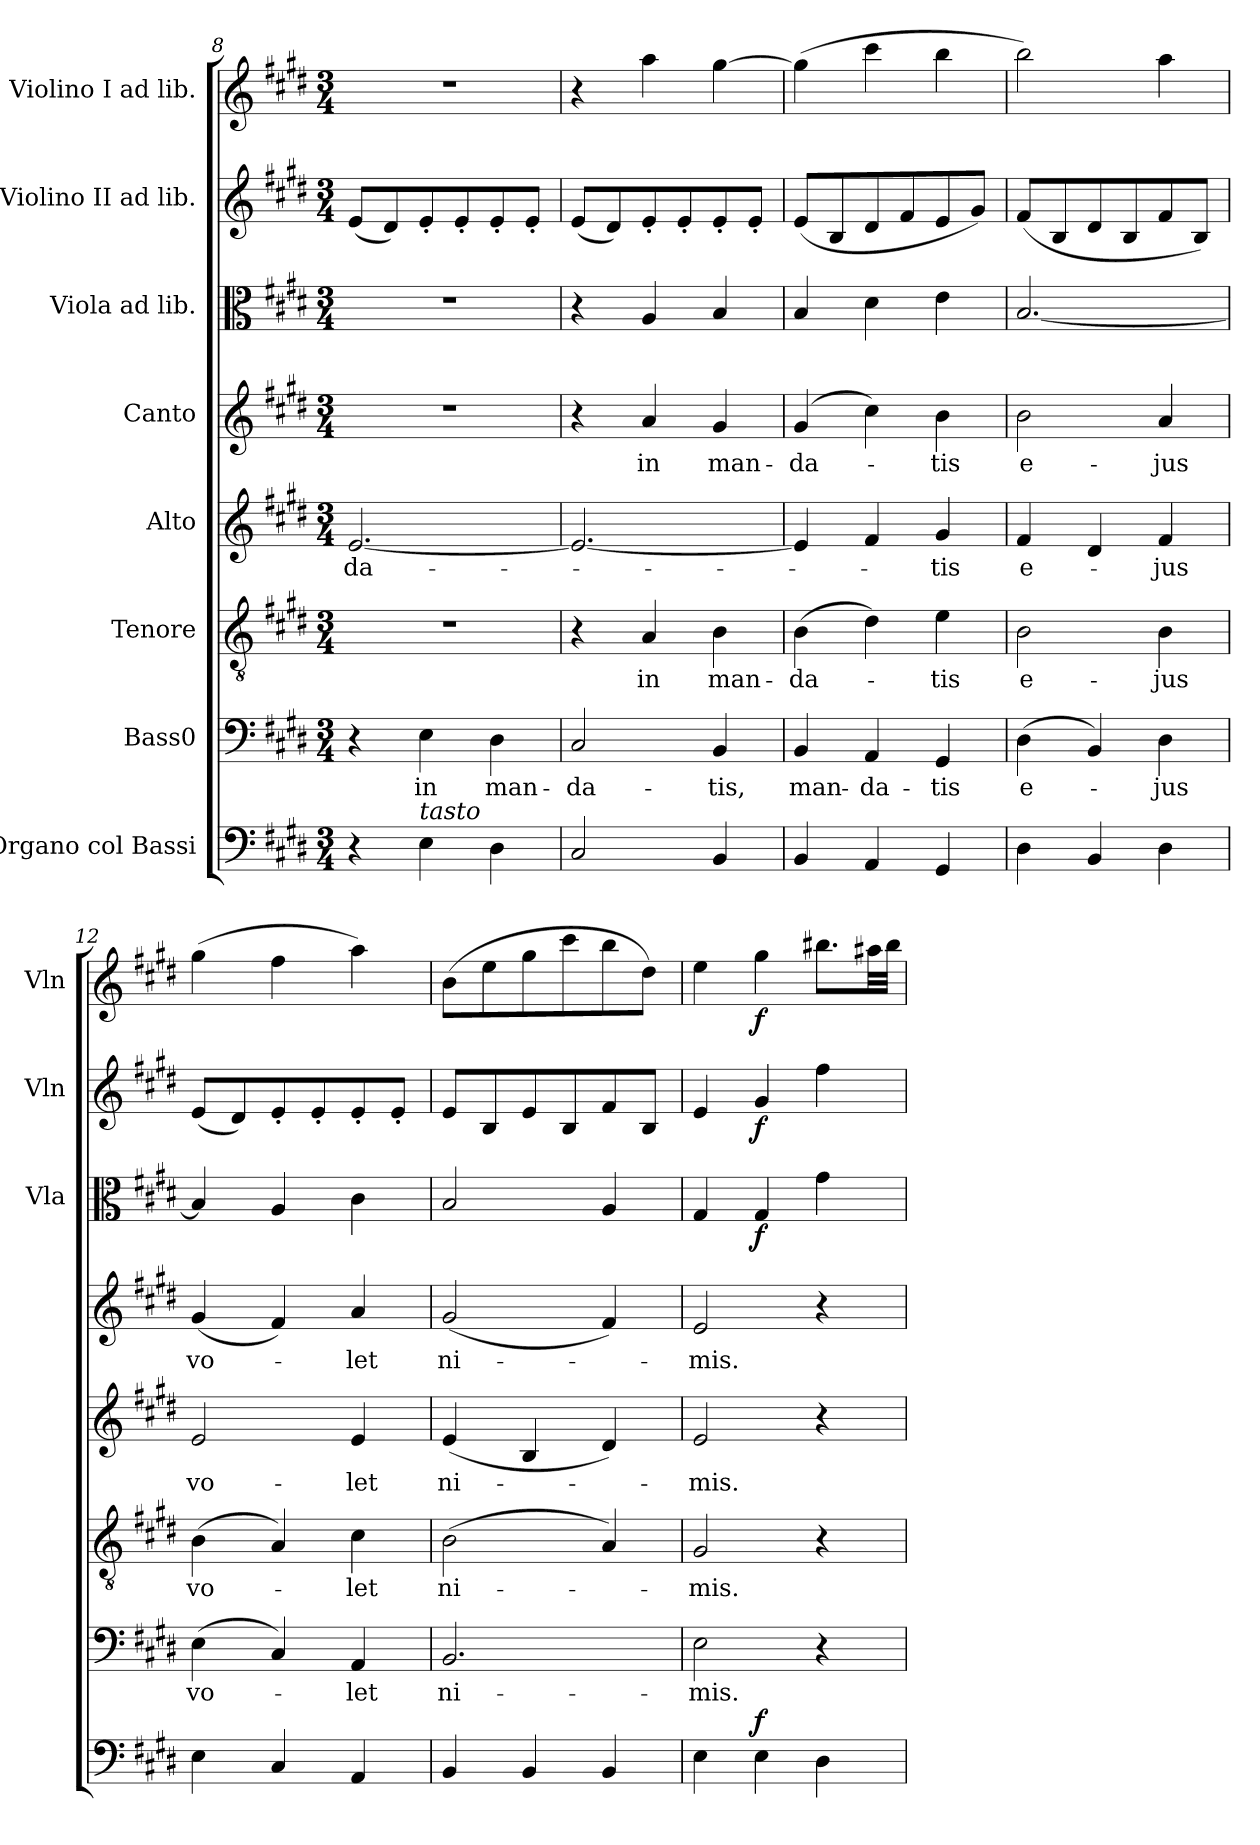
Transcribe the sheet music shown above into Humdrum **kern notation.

**kern	**dynam	**kern	**text	**kern	**text	**kern	**text	**kern	**text	**kern	**dynam	**kern	**dynam	**kern	**dynam
*part8	*part8	*part7	*part7	*part6	*part6	*part5	*part5	*part4	*part4	*part3	*part3	*part2	*part2	*part1	*part1
*staff8	*staff8	*staff7	*staff7	*staff6	*staff6	*staff5	*staff5	*staff4	*staff4	*staff3	*staff3	*staff2	*staff2	*staff1	*staff1
*I"Organo col Bassi	*	*I"Bass0	*	*I"Tenore	*	*I"Alto	*	*I"Canto	*	*I"Viola ad lib.	*	*I"Violino II ad lib.	*	*I"Violino I ad lib.	*
*	*	*	*	*	*	*	*	*	*	*I'Vla	*	*I'Vln	*	*I'Vln	*
*clefF4	*	*clefF4	*	*clefGv2	*	*clefG2	*	*clefG2	*	*clefC3	*	*clefG2	*	*clefG2	*
*k[f#c#g#d#]	*	*k[f#c#g#d#]	*	*k[f#c#g#d#]	*	*k[f#c#g#d#]	*	*k[f#c#g#d#]	*	*k[f#c#g#d#]	*	*k[f#c#g#d#]	*	*k[f#c#g#d#]	*
*M3/4	*	*M3/4	*	*M3/4	*	*M3/4	*	*M3/4	*	*M3/4	*	*M3/4	*	*M3/4	*
=8	=8	=8	=8	=8	=8	=8	=8	=8	=8	=8	=8	=8	=8	=8	=8
!	!	!	!	!	!	!	!LO:LY:b	!	!	!	!	!	!	!	!
4r	.	4r	.	2.r	.	[2.e/	-da-	2.r	.	2.r	.	(8e/L	.	2.r	.
.	.	.	.	.	.	.	.	.	.	.	.	8d#/)	.	.	.
!LO:TX:a:i:t=tasto	!	!	!	!	!	!	!	!	!	!	!	!	!	!	!
!	!	!	!LO:LY:b	!	!	!	!	!	!	!	!	!	!	!	!
4E\	.	4E\	in	.	.	.	.	.	.	.	.	8e'/	.	.	.
.	.	.	.	.	.	.	.	.	.	.	.	8e'/	.	.	.
!	!	!	!LO:LY:b	!	!	!	!	!	!	!	!	!	!	!	!
4D#\	.	4D#\	man-	.	.	.	.	.	.	.	.	8e'/	.	.	.
.	.	.	.	.	.	.	.	.	.	.	.	8e'/J	.	.	.
=9	=9	=9	=9	=9	=9	=9	=9	=9	=9	=9	=9	=9	=9	=9	=9
!	!	!	!LO:LY:b	!	!	!	!	!	!	!	!	!	!	!	!
2C#/	.	2C#/	-da-	4r	.	2.e/_	.	4r	.	4r	.	(8e/L	.	4r	.
.	.	.	.	.	.	.	.	.	.	.	.	8d#/)	.	.	.
!	!	!	!	!	!LO:LY:b	!	!	!	!LO:LY:b	!	!	!	!	!	!
.	.	.	.	4A/	in	.	.	4a/	in	4A/	.	8e'/	.	4aa\	.
.	.	.	.	.	.	.	.	.	.	.	.	8e'/	.	.	.
!	!	!	!LO:LY:b	!	!LO:LY:b	!	!	!	!LO:LY:b	!	!	!	!	!	!
4BB/	.	4BB/	-tis,	4B\	man-	.	.	4g#/	man-	4B/	.	8e'/	.	[4gg#\	.
.	.	.	.	.	.	.	.	.	.	.	.	8e'/J	.	.	.
=10	=10	=10	=10	=10	=10	=10	=10	=10	=10	=10	=10	=10	=10	=10	=10
!	!	!	!LO:LY:b	!	!LO:LY:b	!	!	!	!LO:LY:b	!	!	!	!	!	!
4BB/	.	4BB/	man-	(4B\	-da-	4e/]	.	(4g#/	-da-	4B/	.	(8e/L	.	(4gg#\]	.
.	.	.	.	.	.	.	.	.	.	.	.	8B/	.	.	.
!	!	!	!LO:LY:b	!	!	!	!	!	!	!	!	!	!	!	!
4AA/	.	4AA/	-da-	4d#\)	.	4f#/	.	4cc#\)	.	4d#\	.	8d#/	.	4ccc#\	.
.	.	.	.	.	.	.	.	.	.	.	.	8f#/	.	.	.
!	!	!	!LO:LY:b	!	!LO:LY:b	!	!LO:LY:b	!	!LO:LY:b	!	!	!	!	!	!
4GG#/	.	4GG#/	-tis	4e\	-tis	4g#/	-tis	4b\	-tis	4e\	.	8e/	.	4bb\	.
.	.	.	.	.	.	.	.	.	.	.	.	8g#/J)	.	.	.
!!LO:LB:g=z
=11	=11	=11	=11	=11	=11	=11	=11	=11	=11	=11	=11	=11	=11	=11	=11
!	!	!	!LO:LY:b	!	!LO:LY:b	!	!LO:LY:b	!	!LO:LY:b	!	!	!	!	!	!
4D#\	.	(4D#\	e-	2B\	e-	4f#/	e-	2b\	e-	[2.B/	.	(8f#/L	.	2bb\)	.
.	.	.	.	.	.	.	.	.	.	.	.	8B/	.	.	.
4BB/	.	4BB/)	.	.	.	4d#/	.	.	.	.	.	8d#/	.	.	.
.	.	.	.	.	.	.	.	.	.	.	.	8B/	.	.	.
!	!	!	!LO:LY:b	!	!LO:LY:b	!	!LO:LY:b	!	!LO:LY:b	!	!	!	!	!	!
4D#\	.	4D#\	-jus	4B\	-jus	4f#/	-jus	4a/	-jus	.	.	8f#/	.	4aa\	.
.	.	.	.	.	.	.	.	.	.	.	.	8B/J)	.	.	.
=12	=12	=12	=12	=12	=12	=12	=12	=12	=12	=12	=12	=12	=12	=12	=12
!	!	!	!LO:LY:b	!	!LO:LY:b	!	!LO:LY:b	!	!LO:LY:b	!	!	!	!	!	!
4E\	.	(4E\	vo-	(4B\	vo-	2e/	vo-	(4g#/	vo-	4B/]	.	(8e/L	.	(4gg#\	.
.	.	.	.	.	.	.	.	.	.	.	.	8d#/)	.	.	.
4C#/	.	4C#/)	.	4A/)	.	.	.	4f#/)	.	4A/	.	8e'/	.	4ff#\	.
.	.	.	.	.	.	.	.	.	.	.	.	8e'/	.	.	.
!	!	!	!LO:LY:b	!	!LO:LY:b	!	!LO:LY:b	!	!LO:LY:b	!	!	!	!	!	!
4AA/	.	4AA/	-let	4c#\	-let	4e/	-let	4a/	-let	4c#\	.	8e'/	.	4aa\)	.
.	.	.	.	.	.	.	.	.	.	.	.	8e'/J	.	.	.
=13	=13	=13	=13	=13	=13	=13	=13	=13	=13	=13	=13	=13	=13	=13	=13
!	!	!	!LO:LY:b	!	!LO:LY:b	!	!LO:LY:b	!	!LO:LY:b	!	!	!	!	!	!
4BB/	.	2.BB/	ni-	(2B\	ni-	(4e/	ni-	(2g#/	ni-	2B/	.	8e/L	.	(8b\L	.
.	.	.	.	.	.	.	.	.	.	.	.	8B/	.	8ee\	.
4BB/	.	.	.	.	.	4B/	.	.	.	.	.	8e/	.	8gg#\	.
.	.	.	.	.	.	.	.	.	.	.	.	8B/	.	8ccc#\	.
4BB/	.	.	.	4A/)	.	4d#/)	.	4f#/)	.	4A/	.	8f#/	.	8bb\	.
.	.	.	.	.	.	.	.	.	.	.	.	8B/J	.	8dd#\J)	.
=14	=14	=14	=14	=14	=14	=14	=14	=14	=14	=14	=14	=14	=14	=14	=14
!	!	!	!LO:LY:b	!	!LO:LY:b	!	!LO:LY:b	!	!LO:LY:b	!	!	!	!	!	!
4E\	.	2E\	-mis.	2G#/	-mis.	2e/	-mis.	2e/	-mis.	4G#/	.	4e/	.	4ee\	.
!	!LO:DY:a	!	!	!	!	!	!	!	!	!	!LO:DY:b	!	!LO:DY:b	!	!LO:DY:b
4E\	f	.	.	.	.	.	.	.	.	4G#/	f	4g#/	f	4gg#\	f
4D#\	.	4r	.	4r	.	4r	.	4r	.	4g#\	.	4ff#\	.	8.bb#X\L	.
.	.	.	.	.	.	.	.	.	.	.	.	.	.	32aa#X\LL	.
.	.	.	.	.	.	.	.	.	.	.	.	.	.	32bb#\JJJ	.
=	=	=	=	=	=	=	=	=	=	=	=	=	=	=	=
*-	*-	*-	*-	*-	*-	*-	*-	*-	*-	*-	*-	*-	*-	*-	*-
